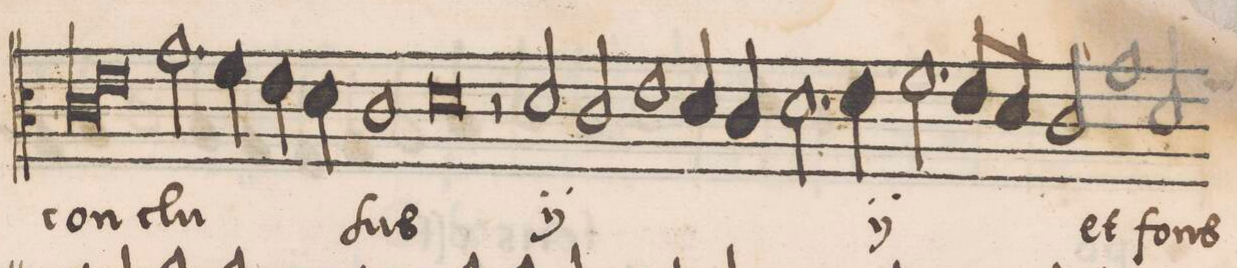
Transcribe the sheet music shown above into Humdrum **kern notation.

**kern	**text
*I"CANTVS	*
*clefC3	*
*k[]	*
*met(C)	*
*M2/1	*
1c	con-
1e\	.
*Xlig	*
=5-	=5-
2.g\	-clu-
4f\	.
4e\	.
4d\	.
=6-	=6-
1c	-ſus
0d	.
=7-	=7-
2r	.
*	*ij
2d/	con-
=8-	=8-
2c/	.
1e	-clu-
4d/	.
4c/	.
=9-	=9-
2.d\	-ſus
4e\	con-
2.f\	-clu-
8e/L	.
8d/J	.
=10-	=10-
2c/	-ſus
*	*Xij
1g	et
*custos:f	*
2d/	fons
=11-	=11-
*-	*-
